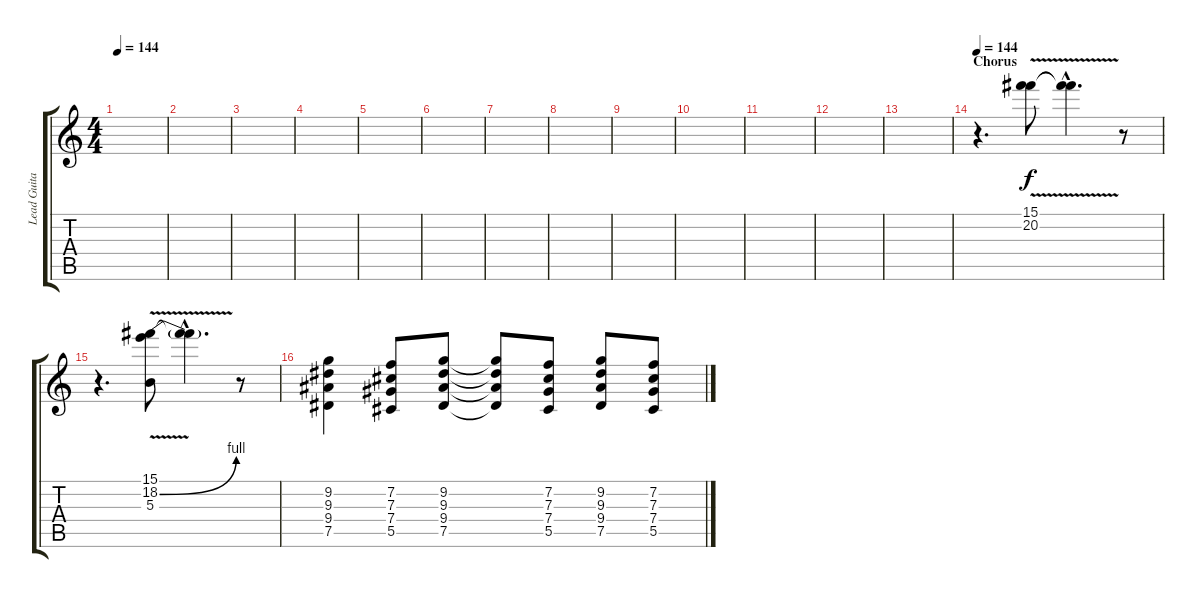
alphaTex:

\track ("Lead Guitar Overdub" "Lead Guita") {instrument distortionguitar}
\staff {score tabs}
\tuning (Eb4 Bb3 Gb3 Db3 Ab2 Eb2) {hide}
\ts (4 4)
\tempo 144
\clef g2
\ks c
|
|
|
|
|
|
|
|
|
|
|
|
|
\section ("" "Chorus")
\tempo 144
r.4{d} (15.1{v} 20.2{v}).8 (15.1{hac t} 20.2{hac t}).4{d} r.8 |
r.4{d} (15.1 18.2{be (bend 0 0 60 4) v} 5.3).8 (15.1{hac t} 18.2{hac t}).4{d} r.8 |
(9.2 9.3 9.4 7.5).4 (7.2 7.3 7.4 5.5).8 (9.2 9.3 9.4 7.5).8 (9.2{t} 9.3{t} 9.4{t} 7.5{t}).8 (7.2 7.3 7.4 5.5).8 (9.2 9.3 9.4 7.5).8 (7.2 7.3 7.4 5.5).8
